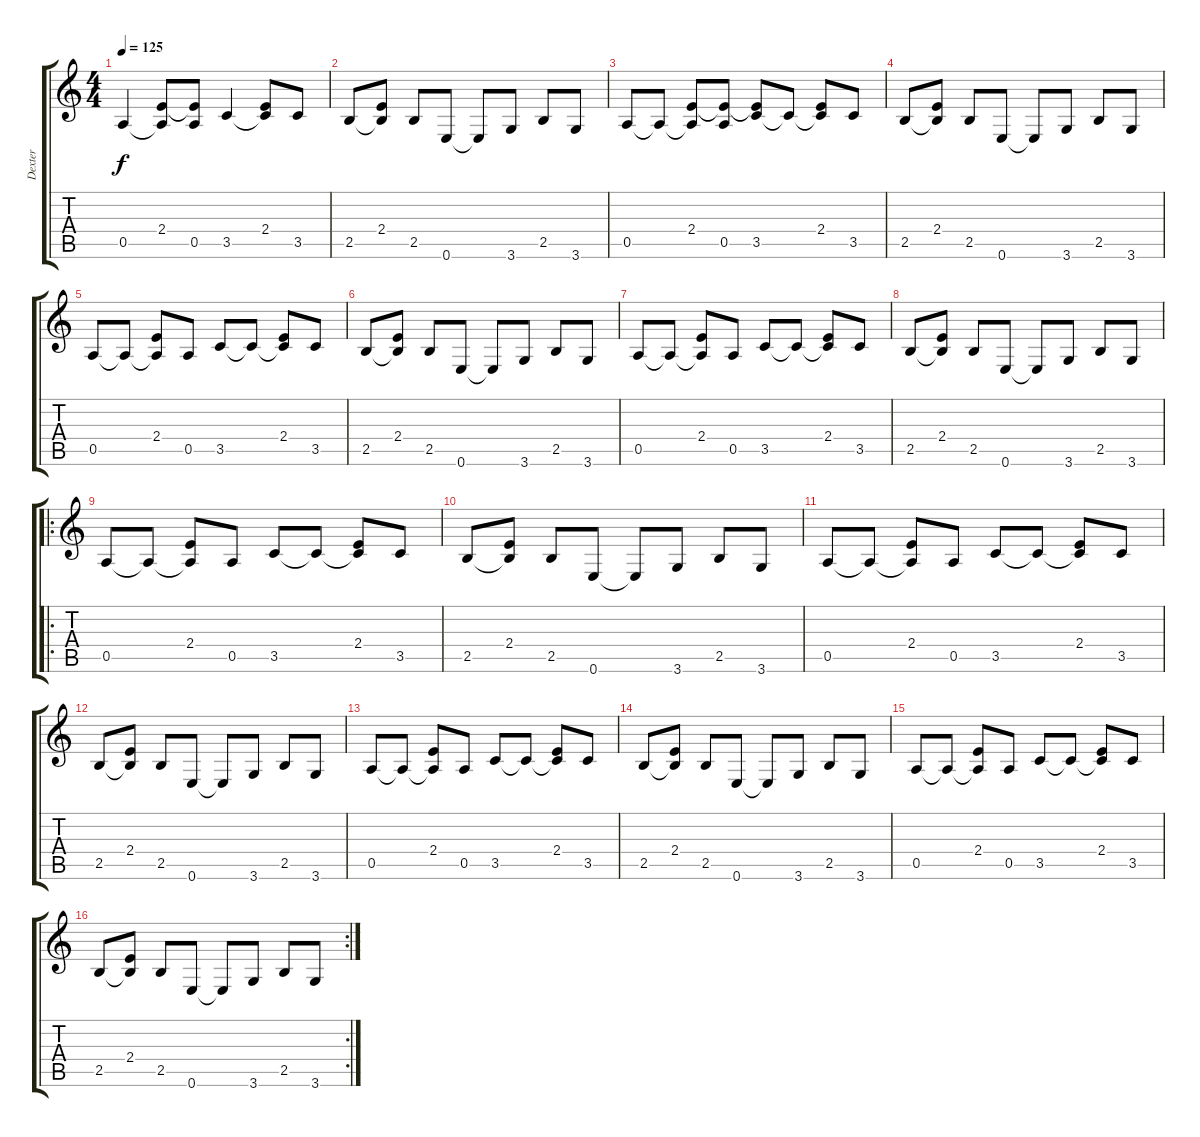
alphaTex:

\track ("Dexter" "Dexter") {instrument electricguitarclean}
\staff {score tabs}
\tuning (E4 B3 G3 D3 A2 E2) {hide}
\ts (4 4)
\tempo 125
\clef g2
\ks c
0.5.4{dy f instrument electricguitarclean} (2.4 0.5{t}).8 (2.4{t} 0.5).8 3.5.4 (2.4 3.5{t}).8 3.5.8 |
2.5.8 (2.4 2.5{t}).8 2.5.8 0.6.8 0.6{t}.8 3.6.8 2.5.8 3.6.8 |
0.5.8 0.5{t}.8 (2.4 0.5{t}).8 (2.4{t} 0.5).8 (2.4{t} 3.5).8 3.5{t}.8 (2.4 3.5{t}).8 3.5.8 |
2.5.8 (2.4 2.5{t}).8 2.5.8 0.6.8 0.6{t}.8 3.6.8 2.5.8 3.6.8 |
0.5.8 0.5{t}.8 (2.4 0.5{t}).8 0.5.8 3.5.8 3.5{t}.8 (2.4 3.5{t}).8 3.5.8 |
2.5.8 (2.4 2.5{t}).8 2.5.8 0.6.8 0.6{t}.8 3.6.8 2.5.8 3.6.8 |
0.5.8 0.5{t}.8 (2.4 0.5{t}).8 0.5.8 3.5.8 3.5{t}.8 (2.4 3.5{t}).8 3.5.8 |
2.5.8 (2.4 2.5{t}).8 2.5.8 0.6.8 0.6{t}.8 3.6.8 2.5.8 3.6.8 |
\ro
0.5.8 0.5{t}.8 (2.4 0.5{t}).8 0.5.8 3.5.8 3.5{t}.8 (2.4 3.5{t}).8 3.5.8 |
2.5.8 (2.4 2.5{t}).8 2.5.8 0.6.8 0.6{t}.8 3.6.8 2.5.8 3.6.8 |
0.5.8 0.5{t}.8 (2.4 0.5{t}).8 0.5.8 3.5.8 3.5{t}.8 (2.4 3.5{t}).8 3.5.8 |
2.5.8 (2.4 2.5{t}).8 2.5.8 0.6.8 0.6{t}.8 3.6.8 2.5.8 3.6.8 |
0.5.8 0.5{t}.8 (2.4 0.5{t}).8 0.5.8 3.5.8 3.5{t}.8 (2.4 3.5{t}).8 3.5.8 |
2.5.8 (2.4 2.5{t}).8 2.5.8 0.6.8 0.6{t}.8 3.6.8 2.5.8 3.6.8 |
0.5.8 0.5{t}.8 (2.4 0.5{t}).8 0.5.8 3.5.8 3.5{t}.8 (2.4 3.5{t}).8 3.5.8 |
\rc 2
2.5.8 (2.4 2.5{t}).8 2.5.8 0.6.8 0.6{t}.8 3.6.8 2.5.8 3.6.8
